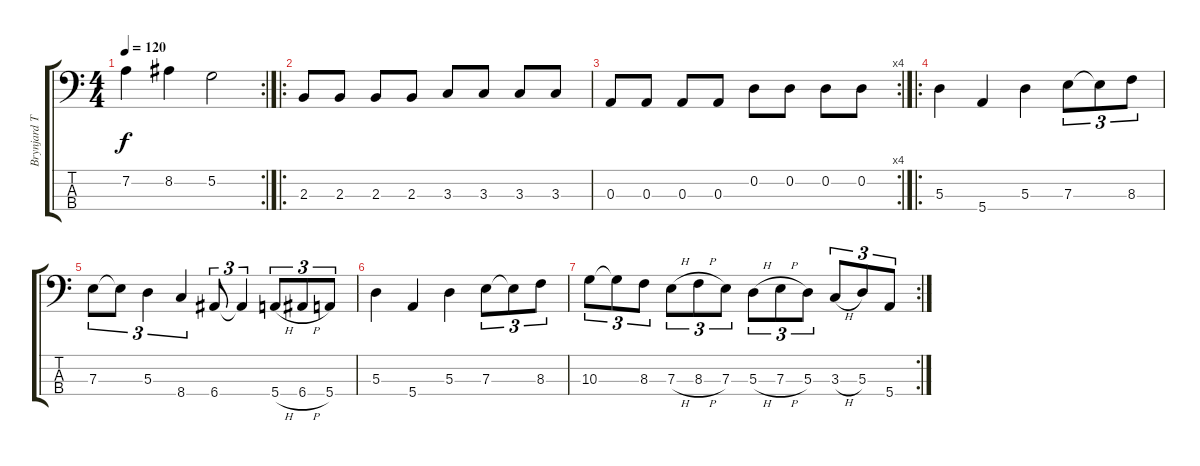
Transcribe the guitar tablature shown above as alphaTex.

\track ("Brynjard Tristan" "Brynjard T") {instrument electricbassfinger}
\staff {score tabs}
\tuning (G2 D2 A1 E1) {hide}
\rc 2
\ts (4 4)
\tempo 120
\clef f4
\ks c
7.2.4{dy f} 8.2.4 5.2.2 |
\ro
2.3.8 2.3.8 2.3.8 2.3.8 3.3.8 3.3.8 3.3.8 3.3.8 |
\rc 4
0.3.8 0.3.8 0.3.8 0.3.8 0.2.8 0.2.8 0.2.8 0.2.8 |
\ro
5.3.4 5.4.4 5.3.4 7.3.8{tu (3 2)} 7.3{t}.8{tu (3 2)} 8.3.8{tu (3 2)} |
7.3.8{tu (3 2)} 7.3{t}.8{tu (3 2)} 5.3.4{tu (3 2)} 8.4.4{tu (3 2)} 6.4.8{tu (3 2)} 6.4{t}.4{tu (3 2)} 5.4{h}.8{tu (3 2)} 6.4{h}.8{tu (3 2)} 5.4.8{tu (3 2)} |
5.3.4 5.4.4 5.3.4 7.3.8{tu (3 2)} 7.3{t}.8{tu (3 2)} 8.3.8{tu (3 2)} |
\rc 2
10.3.8{tu (3 2)} 10.3{t}.8{tu (3 2)} 8.3.8{tu (3 2)} 7.3{h}.8{tu (3 2)} 8.3{h}.8{tu (3 2)} 7.3.8{tu (3 2)} 5.3{h}.8{tu (3 2)} 7.3{h}.8{tu (3 2)} 5.3.8{tu (3 2)} 3.3{h}.8{tu (3 2)} 5.3.8{tu (3 2)} 5.4.8{tu (3 2)}
